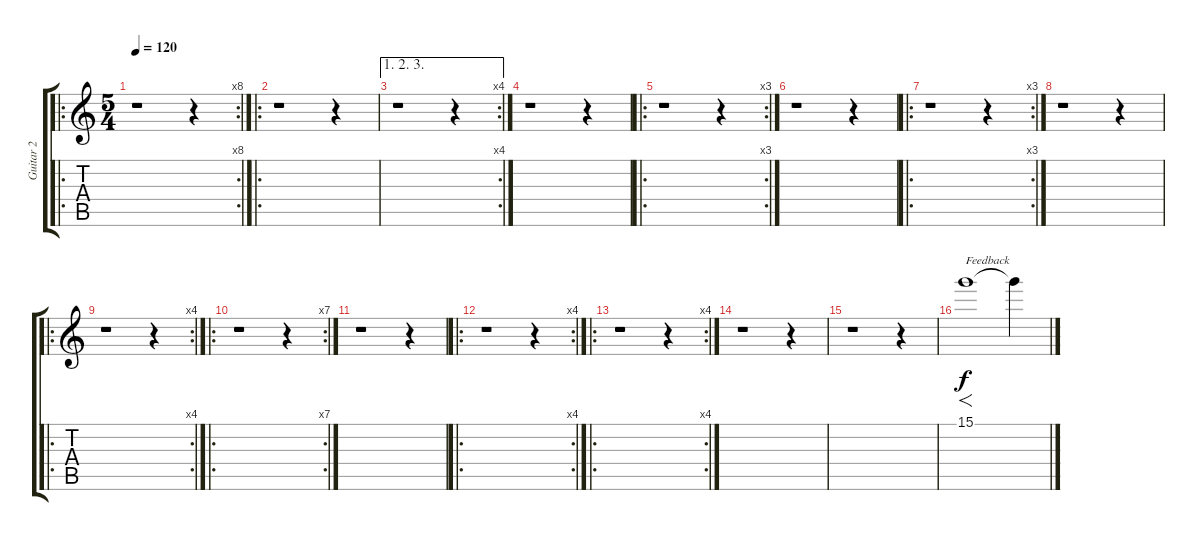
\track ("Guitar 2" "Guitar 2") {instrument distortionguitar}
\staff {score tabs}
\tuning (E4 B3 G3 D3 A2 E2) {hide}
\ro
\rc 8
\ts (5 4)
\tempo 120
\clef g2
\ks c
r.1{dy f instrument distortionguitar} r.4 |
\ro
r.1 r.4 |
\ae (1 2 3)
\rc 4
r.1 r.4 |
r.1 r.4 |
\ro
\rc 3
r.1 r.4 |
r.1 r.4 |
\ro
\rc 3
r.1 r.4 |
r.1 r.4 |
\ro
\rc 4
r.1 r.4 |
\ro
\rc 7
r.1 r.4 |
r.1 r.4 |
\ro
\rc 4
r.1 r.4 |
\ro
\rc 4
r.1 r.4 |
r.1 r.4 |
r.1 r.4 |
15.1.1{f txt "Feedback"} 15.1{t}.4
